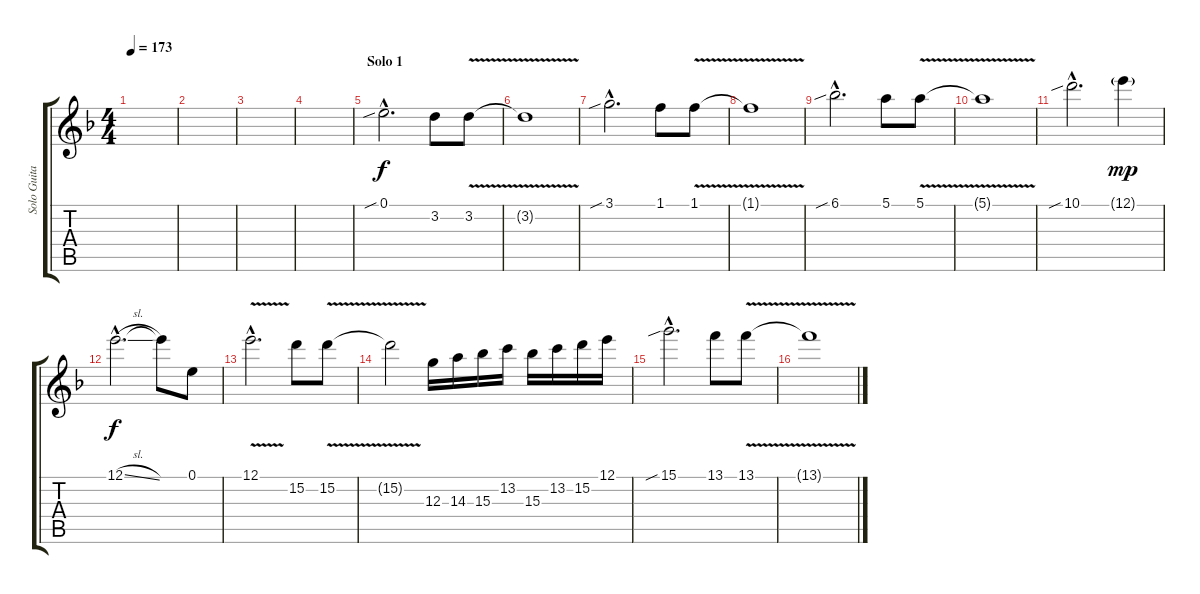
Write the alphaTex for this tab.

\track ("Solo Guitar 2" "Solo Guita") {instrument overdrivenguitar}
\staff {score tabs}
\tuning (E4 B3 G3 D3 A2 E2) {hide}
\ts (4 4)
\tempo 173
\clef g2
\ks dminor
|
|
|
|
\section ("" "Solo 1")
0.1{sib hac}.2{d} 3.2.8 3.2{v}.8 |
3.2{t}.1 |
3.1{sib hac}.2{d} 1.1.8 1.1{v}.8 |
1.1{t}.1 |
6.1{sib hac}.2{d} 5.1.8 5.1{v}.8 |
5.1{t}.1 |
10.1{sib hac}.2{d} 12.1{g}.4{dy mp} |
12.1{sl hac}.2{d dy f} 12.1{t}.8 0.1.8 |
12.1{v hac}.2{d} 15.2.8 15.2{v}.8 |
15.2{t}.2 12.3.16 14.3.16 15.3.16 13.2.16 15.3.16 13.2.16 15.2.16 12.1.16 |
15.1{sib hac}.2{d} 13.1.8 13.1{v}.8 |
13.1{t}.1
